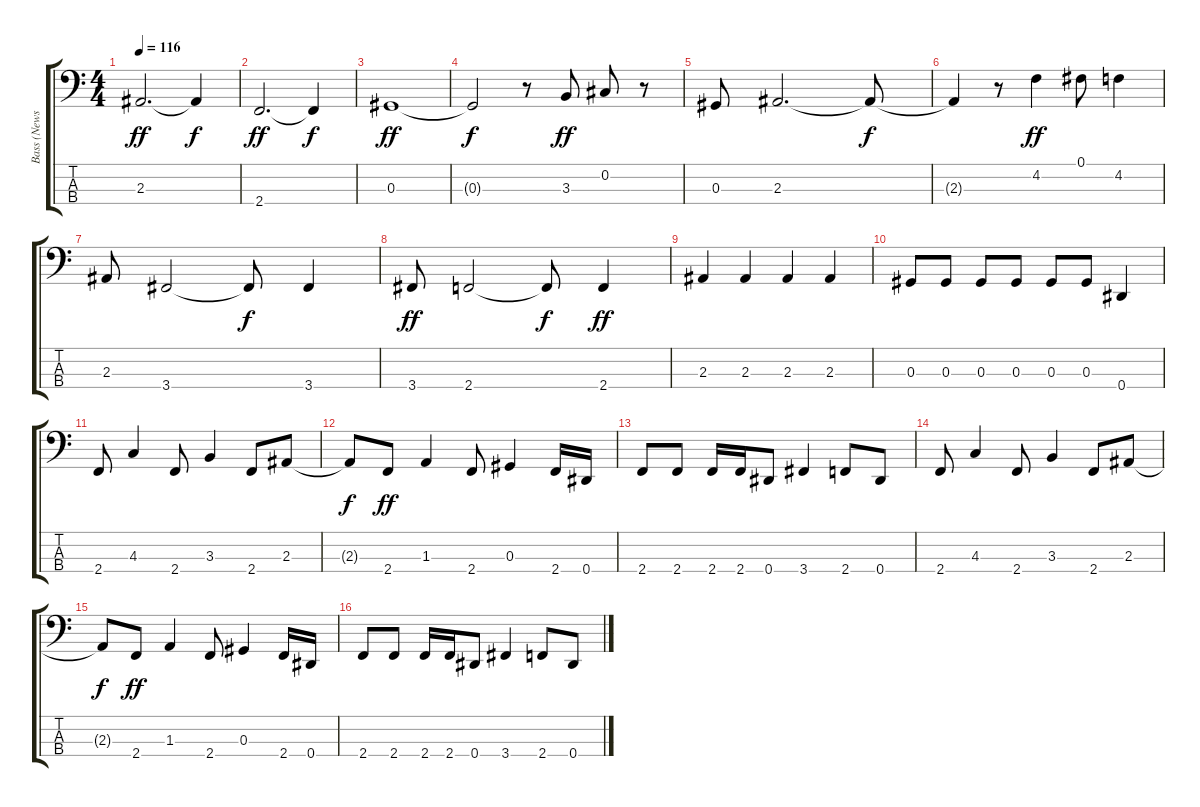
\track ("Bass (Newsted)" "Bass (News") {instrument electricbassfinger}
\staff {score tabs}
\tuning (Gb2 Db2 Ab1 Eb1) {hide}
\ts (4 4)
\tempo 116
\clef f4
\ks c
2.3.2{d dy ff} 2.3{t}.4{dy f} |
2.4.2{d dy ff} 2.4{t}.4{dy f} |
0.3.1{dy ff} |
0.3{t}.2{dy f} r.8 3.3.8{dy ff} 0.2.8 r.8 |
0.3.8 2.3.2{d} 2.3{t}.8{dy f} |
2.3{t}.4 r.8 4.2.4{dy ff} 0.1.8 4.2.4 |
2.3.8 3.4.2 3.4{t}.8{dy f} 3.4.4 |
3.4.8{dy ff} 2.4.2 2.4{t}.8{dy f} 2.4.4{dy ff} |
2.3.4 2.3.4 2.3.4 2.3.4 |
0.3.8 0.3.8 0.3.8 0.3.8 0.3.8 0.3.8 0.4.4 |
2.4.8 4.3.4 2.4.8 3.3.4 2.4.8 2.3.8 |
2.3{t}.8{dy f} 2.4.8{dy ff} 1.3.4 2.4.8 0.3.4 2.4.16 0.4.16 |
2.4.8 2.4.8 2.4.16 2.4.16 0.4.8 3.4.4 2.4.8 0.4.8 |
2.4.8 4.3.4 2.4.8 3.3.4 2.4.8 2.3.8 |
2.3{t}.8{dy f} 2.4.8{dy ff} 1.3.4 2.4.8 0.3.4 2.4.16 0.4.16 |
2.4.8 2.4.8 2.4.16 2.4.16 0.4.8 3.4.4 2.4.8 0.4.8
